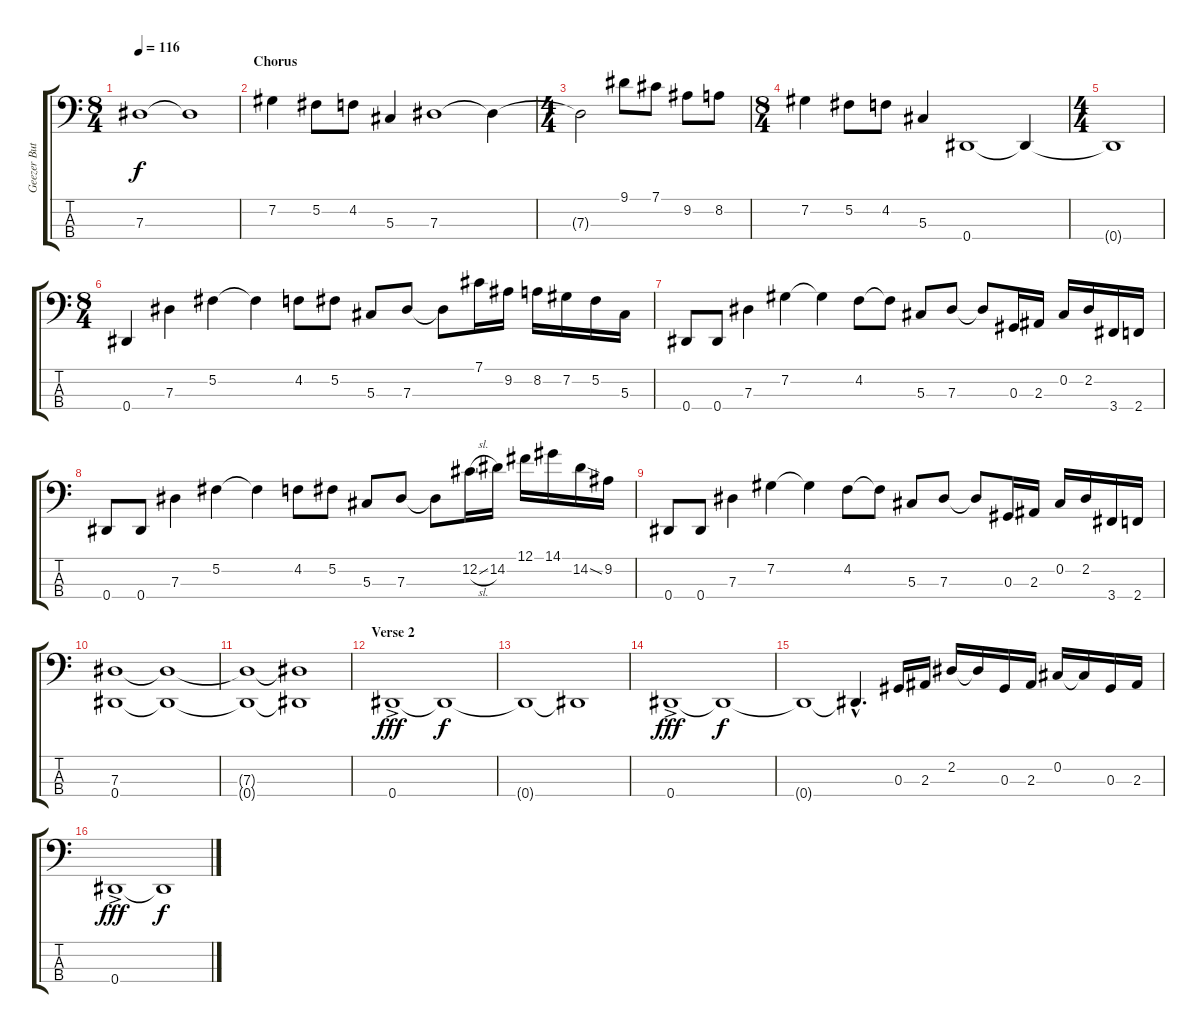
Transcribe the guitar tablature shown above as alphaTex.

\track ("Geezer Butler - Bass" "Geezer But") {instrument electricbassfinger}
\staff {score tabs}
\tuning (Gb2 Db2 Ab1 Eb1) {hide}
\ts (8 4)
\tempo 116
\clef f4
\ks c
7.3{t}.1{dy f} 7.3{t}.1 |
\section ("" "Chorus")
7.2.4 5.2.8 4.2.8 5.3.4 7.3.1 7.3{t}.4 |
\ts (4 4)
7.3{t}.2 9.1.8 7.1.8 9.2.8 8.2.8 |
\ts (8 4)
7.2.4 5.2.8 4.2.8 5.3.4 0.4.1 0.4{t}.4 |
\ts (4 4)
0.4{t}.1 |
\ts (8 4)
0.4.4 7.3.4 5.2.4 5.2{t}.4 4.2.8 5.2.8 5.3.8 7.3.8 7.3{t}.8 7.1.16 9.2.16 8.2.16 7.2.16 5.2.16 5.3.16 |
0.4.8 0.4.8 7.3.4 7.2.4 7.2{t}.4 4.2.8 4.2{t}.8 5.3.8 7.3.8 7.3{t}.8 0.3.16 2.3.16 0.2.16 2.2.16 3.4.16 2.4.16 |
0.4.8 0.4.8 7.3.4 5.2.4 5.2{t}.4 4.2.8 5.2.8 5.3.8 7.3.8 7.3{t}.8 12.2{sl}.16 14.2.16 12.1.16 14.1.16 14.2{sod}.16 9.2.16 |
0.4.8 0.4.8 7.3.4 7.2.4 7.2{t}.4 4.2.8 4.2{t}.8 5.3.8 7.3.8 7.3{t}.8 0.3.16 2.3.16 0.2.16 2.2.16 3.4.16 2.4.16 |
(7.3 0.4).1 (7.3{t} 0.4{t}).1 |
(7.3{t} 0.4{t}).1 (7.3{t} 0.4{t}).1 |
\section ("" "Verse 2")
0.4{ac}.1{dy fff} 0.4{t}.1{dy f} |
0.4{t}.1 0.4{t}.1 |
0.4{ac}.1{dy fff} 0.4{t}.1{dy f} |
0.4{t}.1 0.4{hac t}.4{d} 0.3.16 2.3.16 2.2.16 2.2{t}.16 0.3.16 2.3.16 0.2.16 0.2{t}.16 0.3.16 2.3.16 |
0.4{ac}.1{dy fff} 0.4{t}.1{dy f}
